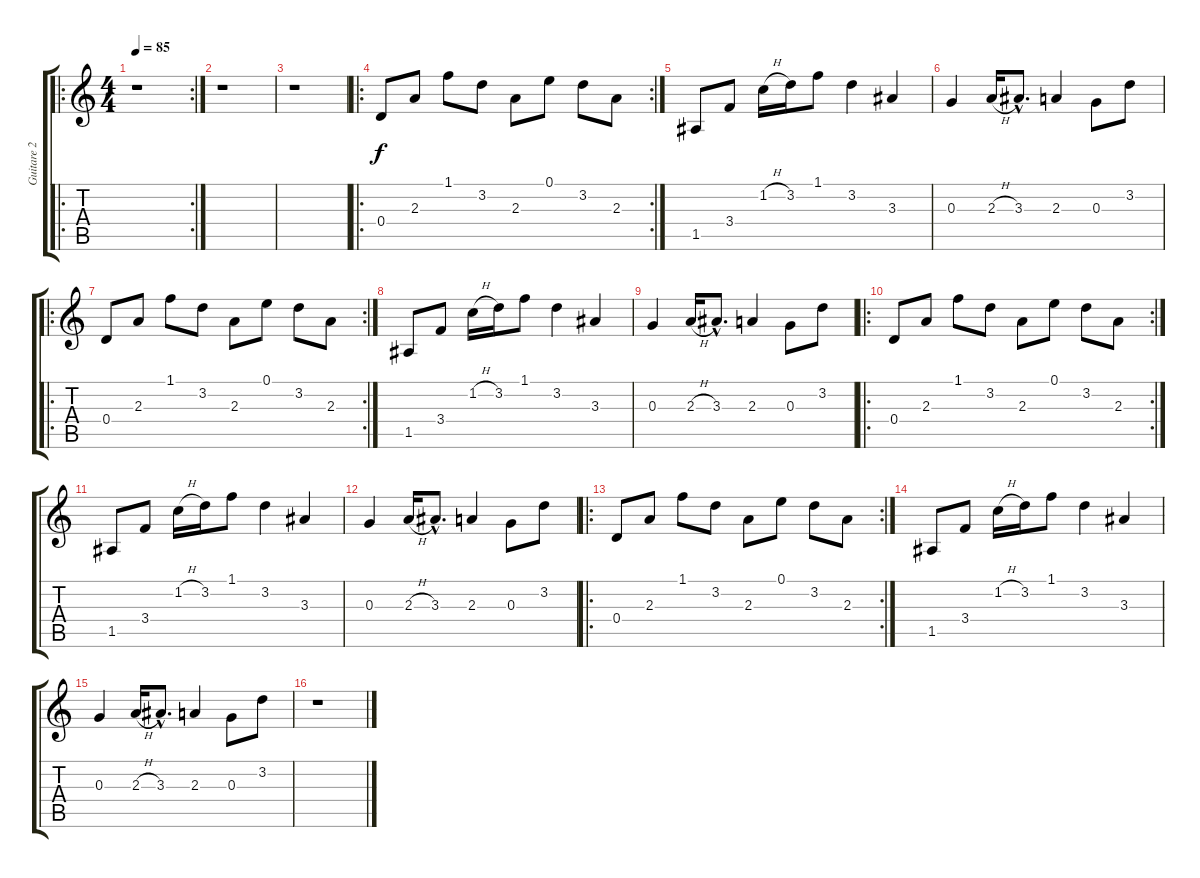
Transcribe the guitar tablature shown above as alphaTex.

\track ("Guitare 2" "Guitare 2") {instrument acousticguitarnylon}
\staff {score tabs}
\tuning (E4 B3 G3 D3 A2 E2) {hide}
\ro
\rc 2
\ts (4 4)
\tempo 85
\clef g2
\ks c
r.1{dy f} |
r.1 |
r.1 |
\ro
\rc 2
0.4.8 2.3.8 1.1.8 3.2.8 2.3.8 0.1.8 3.2.8 2.3.8 |
1.5.8 3.4.8 1.2{h}.16 3.2.16 1.1.8 3.2.4 3.3.4 |
0.3.4 2.3{h}.16 3.3{hac}.8{d} 2.3.4 0.3.8 3.2.8 |
\ro
\rc 2
0.4.8 2.3.8 1.1.8 3.2.8 2.3.8 0.1.8 3.2.8 2.3.8 |
1.5.8 3.4.8 1.2{h}.16 3.2.16 1.1.8 3.2.4 3.3.4 |
0.3.4 2.3{h}.16 3.3{hac}.8{d} 2.3.4 0.3.8 3.2.8 |
\ro
\rc 2
0.4.8 2.3.8 1.1.8 3.2.8 2.3.8 0.1.8 3.2.8 2.3.8 |
1.5.8 3.4.8 1.2{h}.16 3.2.16 1.1.8 3.2.4 3.3.4 |
0.3.4 2.3{h}.16 3.3{hac}.8{d} 2.3.4 0.3.8 3.2.8 |
\ro
\rc 2
0.4.8 2.3.8 1.1.8 3.2.8 2.3.8 0.1.8 3.2.8 2.3.8 |
1.5.8 3.4.8 1.2{h}.16 3.2.16 1.1.8 3.2.4 3.3.4 |
0.3.4 2.3{h}.16 3.3{hac}.8{d} 2.3.4 0.3.8 3.2.8 |
r.1
